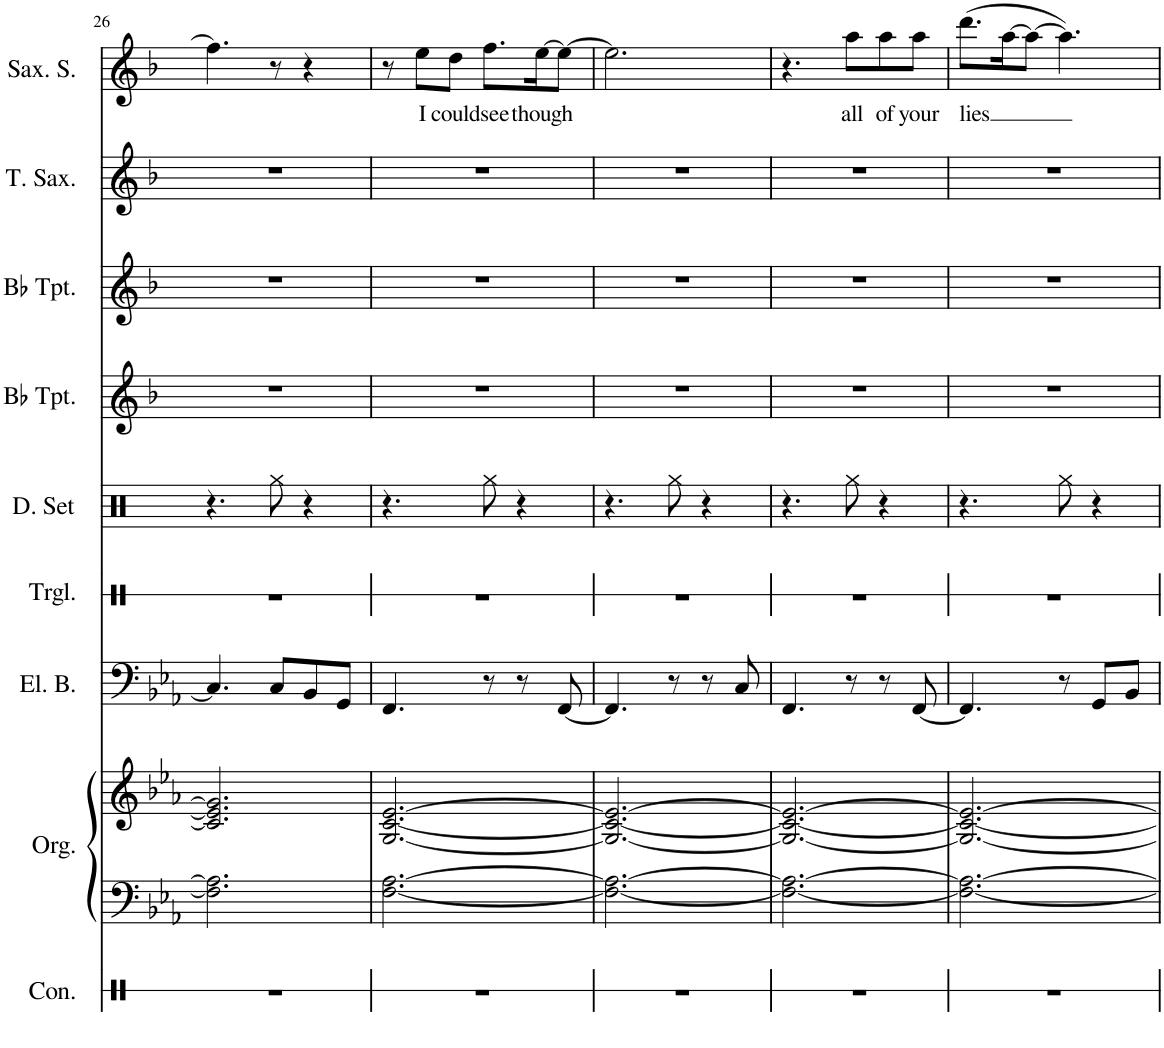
**kern	**kern	**kern	**kern	**kern	**kern	**kern	**kern	**kern	**kern	**text
*part9	*part8	*part8	*part7	*part6	*part5	*part4	*part3	*part2	*part1	*part1
*staff10	*staff9	*staff8	*staff7	*staff6	*staff5	*staff4	*staff3	*staff2	*staff1	*staff1
*I"Congas	*I"Piano	*	*I"Electric Bass	*I"Triangle	*I"Drumset	*I"Bb Trumpet	*I"Bb Trumpet	*I"Tenor Saxophone	*I"Saxophone soprano	*
*I'Con.	*I'Pno.	*	*I'El. B.	*I'Trgl.	*I'D. Set	*I'Bb Tpt.	*I'Bb Tpt.	*I'T. Sax.	*I'Sax. S.	*
!!LO:PB:g=z
*clefX	*clefF4	*clefG2	*clefF4	*clefX	*clefX	*clefG2	*clefG2	*clefG2	*clefG2	*
*	*	*	*Trd7c12	*	*	*Trd1c2	*Trd1c2	*Trd8c14	*Trd1c2	*
*k[]	*k[b-e-a-]	*k[b-e-a-]	*k[b-e-a-]	*k[]	*k[]	*k[b-]	*k[b-]	*k[b-]	*k[b-]	*
*M6/8	*M6/8	*M6/8	*M6/8	*M6/8	*M6/8	*M6/8	*M6/8	*M6/8	*M6/8	*
=26	=26	=26	=26	=26	=26	=26	=26	=26	=26	=26
2.r	2.F\] 2.A-\]	2.c/] 2.e-/] 2.g/]	4.C/]	2.r	4.r	2.r	2.r	2.r	4.ff\]	.
.	.	.	8C/L	.	8Rgg\	.	.	.	8r	.
.	.	.	8BB-/	.	4r	.	.	.	4r	.
.	.	.	8GG/J	.	.	.	.	.	.	.
=27	=27	=27	=27	=27	=27	=27	=27	=27	=27	=27
2.r	[2.F\ [2.A-\	[2.G/ [2.c/ [2.e-/	4.FF/	2.r	4.r	2.r	2.r	2.r	8r	.
!	!	!	!	!	!	!	!	!	!	!LO:LY:b
.	.	.	.	.	.	.	.	.	8ee\L	I
!	!	!	!	!	!	!	!	!	!	!LO:LY:b
.	.	.	.	.	.	.	.	.	8dd\J	could
!	!	!	!	!	!	!	!	!	!	!LO:LY:b
.	.	.	8r	.	8Rgg\	.	.	.	8.ff\L	see
.	.	.	8r	.	4r	.	.	.	.	.
!	!	!	!	!	!	!	!	!	!	!LO:LY:b
.	.	.	.	.	.	.	.	.	[16ee\K	though
.	.	.	[8FF/	.	.	.	.	.	8ee\J_	.
=28	=28	=28	=28	=28	=28	=28	=28	=28	=28	=28
2.r	2.F\_ 2.A-\_	2.G/_ 2.c/_ 2.e-/_	4.FF/]	2.r	4.r	2.r	2.r	2.r	2.ee\]	.
.	.	.	8r	.	8Rgg\	.	.	.	.	.
.	.	.	8r	.	4r	.	.	.	.	.
.	.	.	8C/	.	.	.	.	.	.	.
=29	=29	=29	=29	=29	=29	=29	=29	=29	=29	=29
2.r	2.F\_ 2.A-\_	2.G/_ 2.c/_ 2.e-/_	4.FF/	2.r	4.r	2.r	2.r	2.r	4.r	.
!	!	!	!	!	!	!	!	!	!	!LO:LY:b
.	.	.	8r	.	8Rgg\	.	.	.	8aa\L	all
!	!	!	!	!	!	!	!	!	!	!LO:LY:b
.	.	.	8r	.	4r	.	.	.	8aa\	of
!	!	!	!	!	!	!	!	!	!	!LO:LY:b
.	.	.	[8FF/	.	.	.	.	.	8aa\J	your
=30	=30	=30	=30	=30	=30	=30	=30	=30	=30	=30
!	!	!	!	!	!	!	!	!	!	!LO:LY:b
2.r	2.F\_ 2.A-\_	2.G/_ 2.c/_ 2.e-/_	4.FF/]	2.r	4.r	2.r	2.r	2.r	(8.ddd\L	lies
.	.	.	.	.	.	.	.	.	[16aa\K	.
.	.	.	.	.	.	.	.	.	8aa\J_	.
.	.	.	8r	.	8Rgg\	.	.	.	4.aa\])	.
.	.	.	8GG/L	.	4r	.	.	.	.	.
.	.	.	8BB-/J	.	.	.	.	.	.	.
=	=	=	=	=	=	=	=	=	=	=
*-	*-	*-	*-	*-	*-	*-	*-	*-	*-	*-
